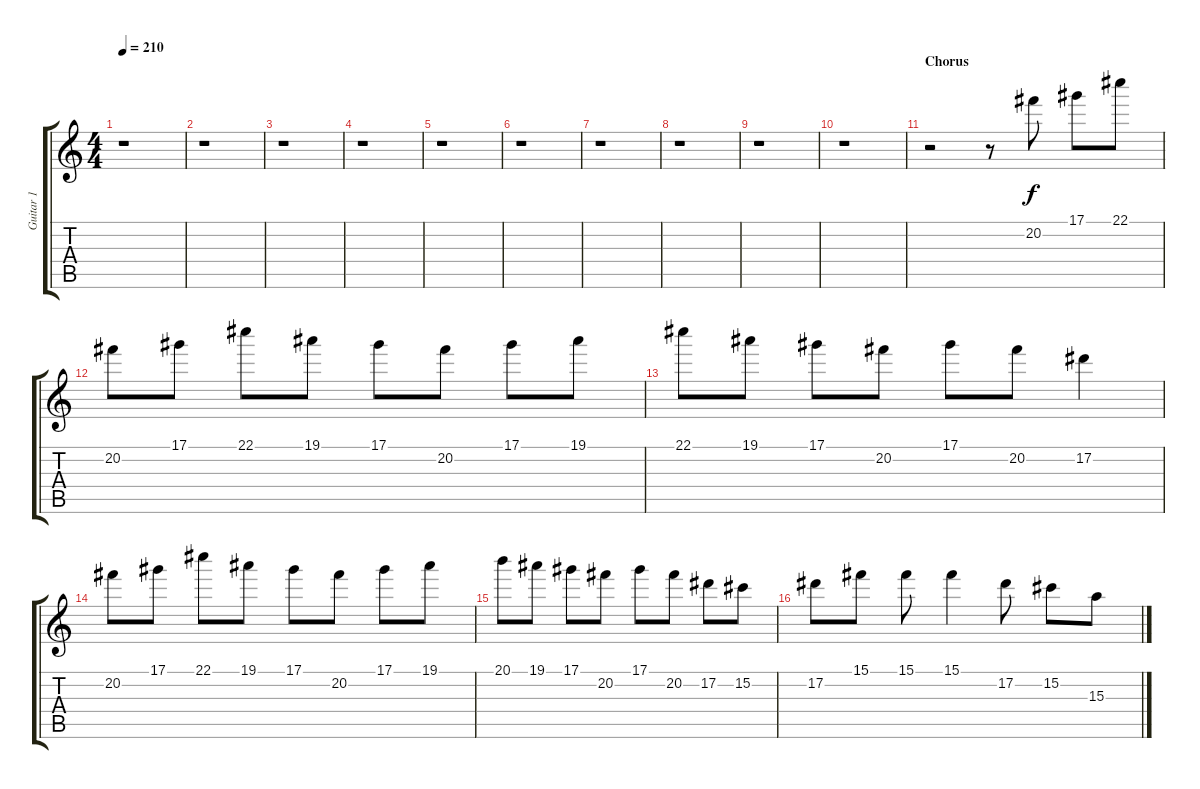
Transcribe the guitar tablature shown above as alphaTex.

\track ("Guitar 1" "Guitar 1") {instrument overdrivenguitar}
\staff {score tabs}
\tuning (Eb4 Bb3 Gb3 Db3 Ab2 Eb2) {hide}
\ts (4 4)
\tempo 210
\clef g2
\ks c
r.1{dy f} |
r.1 |
r.1 |
r.1 |
r.1 |
r.1 |
r.1 |
r.1 |
r.1 |
r.1 |
\section ("" "Chorus")
r.2 r.8 20.2.8 17.1.8 22.1.8 |
20.2.8 17.1.8 22.1.8 19.1.8 17.1.8 20.2.8 17.1.8 19.1.8 |
22.1.8 19.1.8 17.1.8 20.2.8 17.1.8 20.2.8 17.2.4 |
20.2.8 17.1.8 22.1.8 19.1.8 17.1.8 20.2.8 17.1.8 19.1.8 |
20.1.8 19.1.8 17.1.8 20.2.8 17.1.8 20.2.8 17.2.8 15.2.8 |
17.2.8 15.1.8 15.1.8 15.1.4 17.2.8 15.2.8 15.3.8
